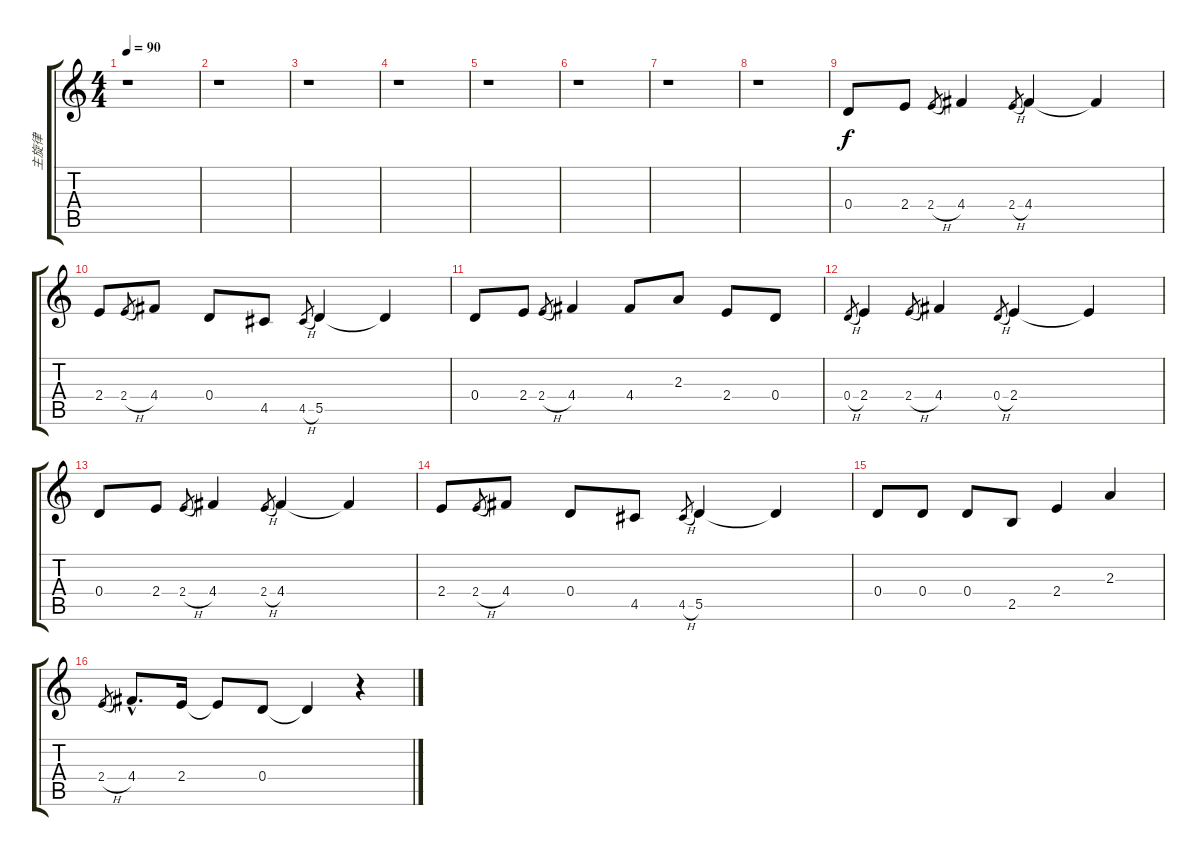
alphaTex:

\track ("主旋律" "主旋律") {instrument electricguitarclean}
\staff {score tabs}
\tuning (E4 B3 G3 D3 A2 E2) {hide}
\ts (4 4)
\tempo 90
\clef g2
\ks c
r.1{dy f instrument electricguitarclean} |
r.1 |
r.1 |
r.1 |
r.1 |
r.1 |
r.1 |
r.1 |
0.4.8 2.4.8 2.4{h}.8{gr} 4.4.4 2.4{h}.8{gr} 4.4.4 4.4{t}.4 |
2.4.8 2.4{h}.8{gr} 4.4.8 0.4.8 4.5.8 4.5{h}.8{gr} 5.5.4 5.5{t}.4 |
0.4.8 2.4.8 2.4{h}.8{gr} 4.4.4 4.4.8 2.3.8 2.4.8 0.4.8 |
0.4{h}.8{gr} 2.4.4 2.4{h}.8{gr} 4.4.4 0.4{h}.8{gr} 2.4.4 2.4{t}.4 |
0.4.8 2.4.8 2.4{h}.8{gr} 4.4.4 2.4{h}.8{gr} 4.4.4 4.4{t}.4 |
2.4.8 2.4{h}.8{gr} 4.4.8 0.4.8 4.5.8 4.5{h}.8{gr} 5.5.4 5.5{t}.4 |
0.4.8 0.4.8 0.4.8 2.5.8 2.4.4 2.3.4 |
2.4{h}.8{gr} 4.4{hac}.8{d} 2.4.16 2.4{t}.8 0.4.8 0.4{t}.4 r.4
